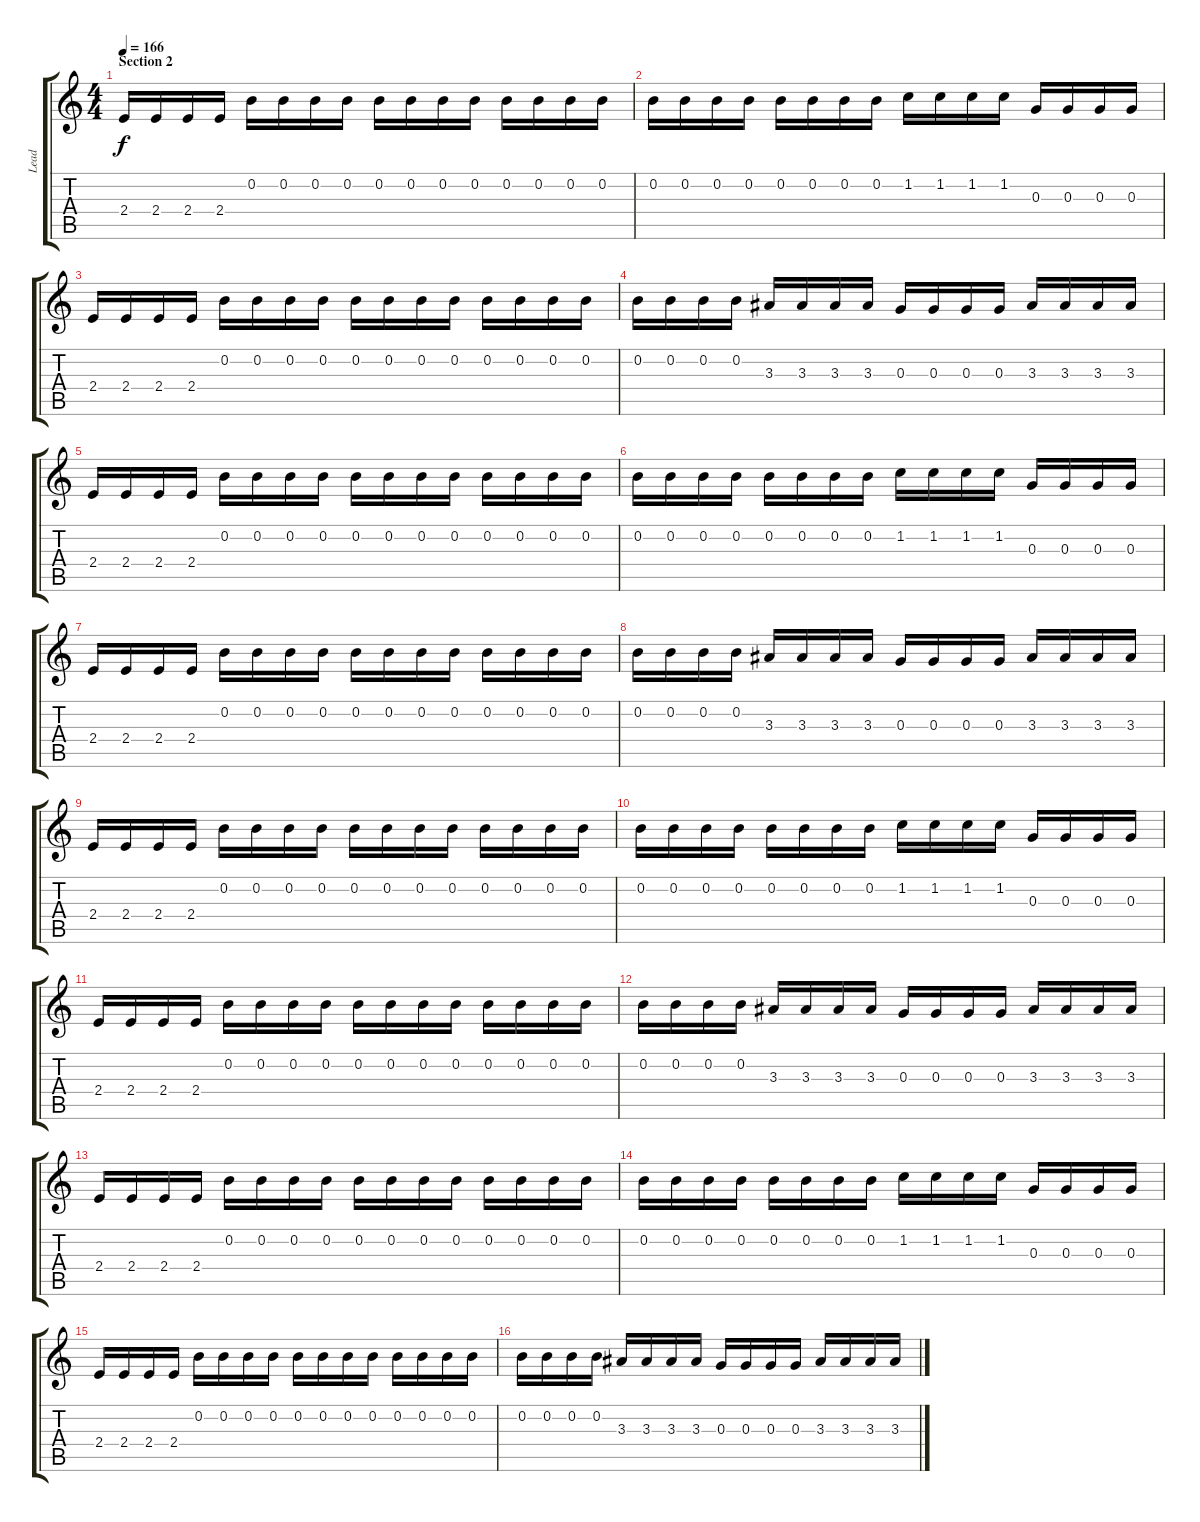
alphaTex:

\track ("Lead" "Lead") {instrument distortionguitar}
\staff {score tabs}
\tuning (E4 B3 G3 D3 A2 E2) {hide}
\ts (4 4)
\section ("" "Section 2")
\tempo 166
\clef g2
\ks c
2.4.16{dy f} 2.4.16 2.4.16 2.4.16 0.2.16 0.2.16 0.2.16 0.2.16 0.2.16 0.2.16 0.2.16 0.2.16 0.2.16 0.2.16 0.2.16 0.2.16 |
0.2.16 0.2.16 0.2.16 0.2.16 0.2.16 0.2.16 0.2.16 0.2.16 1.2.16 1.2.16 1.2.16 1.2.16 0.3.16 0.3.16 0.3.16 0.3.16 |
2.4.16 2.4.16 2.4.16 2.4.16 0.2.16 0.2.16 0.2.16 0.2.16 0.2.16 0.2.16 0.2.16 0.2.16 0.2.16 0.2.16 0.2.16 0.2.16 |
0.2.16 0.2.16 0.2.16 0.2.16 3.3.16 3.3.16 3.3.16 3.3.16 0.3.16 0.3.16 0.3.16 0.3.16 3.3.16 3.3.16 3.3.16 3.3.16 |
2.4.16 2.4.16 2.4.16 2.4.16 0.2.16 0.2.16 0.2.16 0.2.16 0.2.16 0.2.16 0.2.16 0.2.16 0.2.16 0.2.16 0.2.16 0.2.16 |
0.2.16 0.2.16 0.2.16 0.2.16 0.2.16 0.2.16 0.2.16 0.2.16 1.2.16 1.2.16 1.2.16 1.2.16 0.3.16 0.3.16 0.3.16 0.3.16 |
2.4.16 2.4.16 2.4.16 2.4.16 0.2.16 0.2.16 0.2.16 0.2.16 0.2.16 0.2.16 0.2.16 0.2.16 0.2.16 0.2.16 0.2.16 0.2.16 |
0.2.16 0.2.16 0.2.16 0.2.16 3.3.16 3.3.16 3.3.16 3.3.16 0.3.16 0.3.16 0.3.16 0.3.16 3.3.16 3.3.16 3.3.16 3.3.16 |
2.4.16 2.4.16 2.4.16 2.4.16 0.2.16 0.2.16 0.2.16 0.2.16 0.2.16 0.2.16 0.2.16 0.2.16 0.2.16 0.2.16 0.2.16 0.2.16 |
0.2.16 0.2.16 0.2.16 0.2.16 0.2.16 0.2.16 0.2.16 0.2.16 1.2.16 1.2.16 1.2.16 1.2.16 0.3.16 0.3.16 0.3.16 0.3.16 |
2.4.16 2.4.16 2.4.16 2.4.16 0.2.16 0.2.16 0.2.16 0.2.16 0.2.16 0.2.16 0.2.16 0.2.16 0.2.16 0.2.16 0.2.16 0.2.16 |
0.2.16 0.2.16 0.2.16 0.2.16 3.3.16 3.3.16 3.3.16 3.3.16 0.3.16 0.3.16 0.3.16 0.3.16 3.3.16 3.3.16 3.3.16 3.3.16 |
2.4.16 2.4.16 2.4.16 2.4.16 0.2.16 0.2.16 0.2.16 0.2.16 0.2.16 0.2.16 0.2.16 0.2.16 0.2.16 0.2.16 0.2.16 0.2.16 |
0.2.16 0.2.16 0.2.16 0.2.16 0.2.16 0.2.16 0.2.16 0.2.16 1.2.16 1.2.16 1.2.16 1.2.16 0.3.16 0.3.16 0.3.16 0.3.16 |
2.4.16 2.4.16 2.4.16 2.4.16 0.2.16 0.2.16 0.2.16 0.2.16 0.2.16 0.2.16 0.2.16 0.2.16 0.2.16 0.2.16 0.2.16 0.2.16 |
0.2.16 0.2.16 0.2.16 0.2.16 3.3.16 3.3.16 3.3.16 3.3.16 0.3.16 0.3.16 0.3.16 0.3.16 3.3.16 3.3.16 3.3.16 3.3.16
